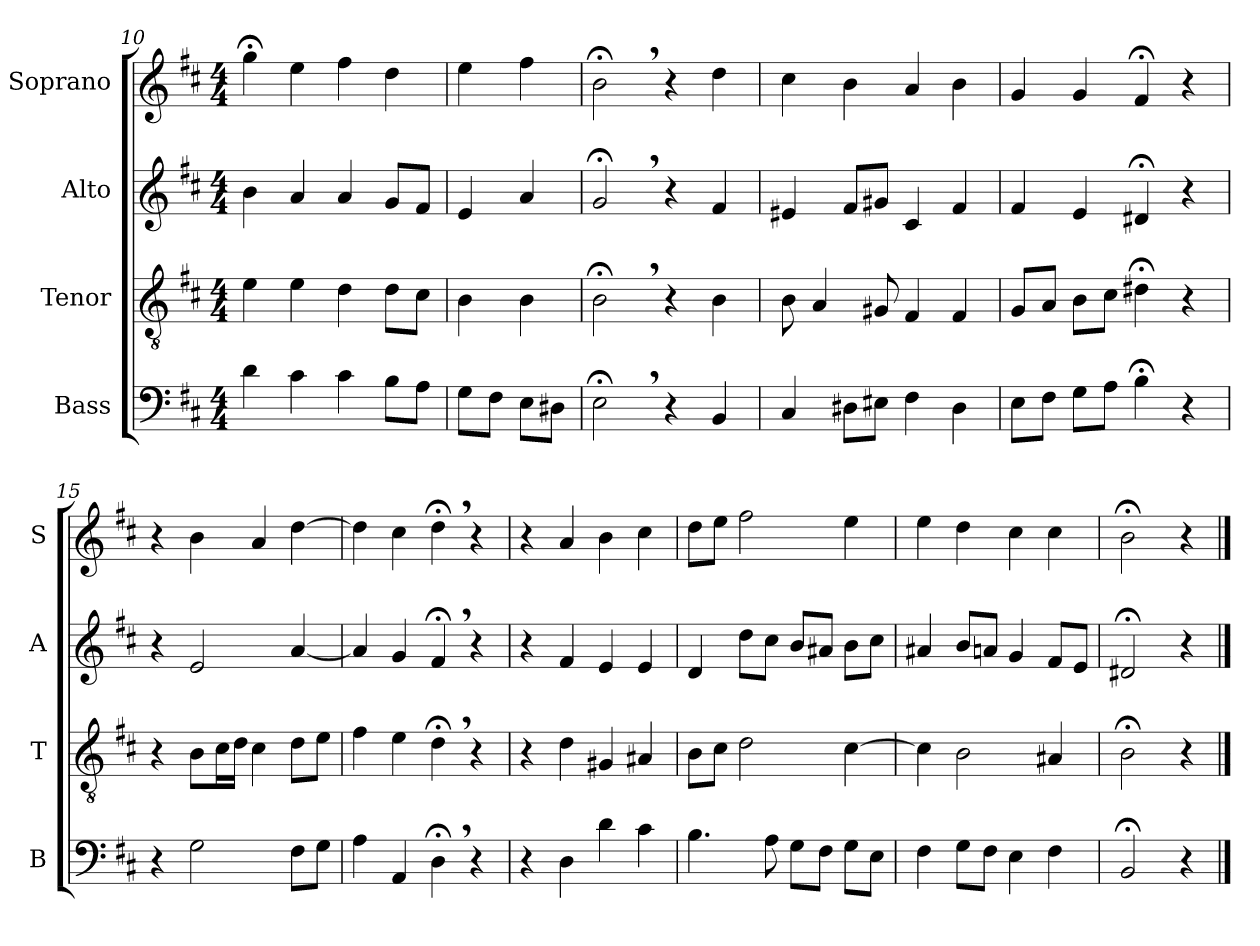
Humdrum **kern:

**kern	**kern	**kern	**kern
*part4	*part3	*part2	*part1
*staff4	*staff3	*staff2	*staff1
*I"Bass	*I"Tenor	*I"Alto	*I"Soprano
*I'B	*I'T	*I'A	*I'S
*clefF4	*clefGv2	*clefG2	*clefG2
*k[f#c#]	*k[f#c#]	*k[f#c#]	*k[f#c#]
*M4/4	*M4/4	*M4/4	*M4/4
=10	=10	=10	=10
4d\	4e\	4b\	4gg;<\
4c#\	4e\	4a/	4ee\
4c#\	4d\	4a/	4ff#\
8B\L	8d\L	8g/L	4dd\
8A\J	8c#\J	8f#/J	.
=11	=11	=11	=11
8G\L	4B\	4e/	4ee\
8F#\J	.	.	.
8E\L	4B\	4a/	4ff#\
8D#X\J	.	.	.
=12	=12	=12	=12
2E;<,\	2B;<,\	2g;<,/	2b;<,\
4r	4r	4r	4r
4BB/	4B\	4f#/	4dd\
=13	=13	=13	=13
4C#/	8B\	4e#X/	4cc#\
.	4A/	.	.
8D#X\L	.	8f#/L	4b\
8E#X\J	8G#X/	8g#X/J	.
4F#\	4F#/	4c#/	4a/
4D#\	4F#/	4f#/	4b\
=14	=14	=14	=14
8E\L	8G/L	4f#/	4g/
8F#\J	8A/J	.	.
8G\L	8B\L	4e/	4g/
8A\J	8c#\J	.	.
4B;<\	4d#X;<\	4d#X;</	4f#;</
4r	4r	4r	4r
=15	=15	=15	=15
4r	4r	4r	4r
2G\	8B\L	2e/	4b\
.	16c#\L	.	.
.	16d\JJ	.	.
.	4c#\	.	4a/
8F#\L	8d\L	[4a/	[4dd\
8G\J	8e\J	.	.
=16	=16	=16	=16
4A\	4f#\	4a/]	4dd\]
4AA/	4e\	4g/	4cc#\
4D;<,\	4d;<,\	4f#;<,/	4dd;<,\
4r	4r	4r	4r
=17	=17	=17	=17
4r	4r	4r	4r
4D\	4d\	4f#/	4a/
4d\	4G#X/	4e/	4b\
4c#\	4A#X/	4e/	4cc#\
=18	=18	=18	=18
4.B\	8B\L	4d/	8dd\L
.	8c#\J	.	8ee\J
.	2d\	8dd\L	2ff#\
8A\	.	8cc#\J	.
8G\L	.	8b/L	.
8F#\J	.	8a#X/J	.
8G\L	[4c#\	8b\L	4ee\
8E\J	.	8cc#\J	.
=19	=19	=19	=19
4F#\	4c#\]	4a#X/	4ee\
8G\L	2B\	8b/L	4dd\
8F#\J	.	8an/J	.
4E\	.	4g/	4cc#\
4F#\	4A#X/	8f#/L	4cc#\
.	.	8e/J	.
=20	=20	=20	=20
2BB;</	2B;<\	2d#X;</	2b;<\
4r	4r	4r	4r
==	==	==	==
*-	*-	*-	*-
